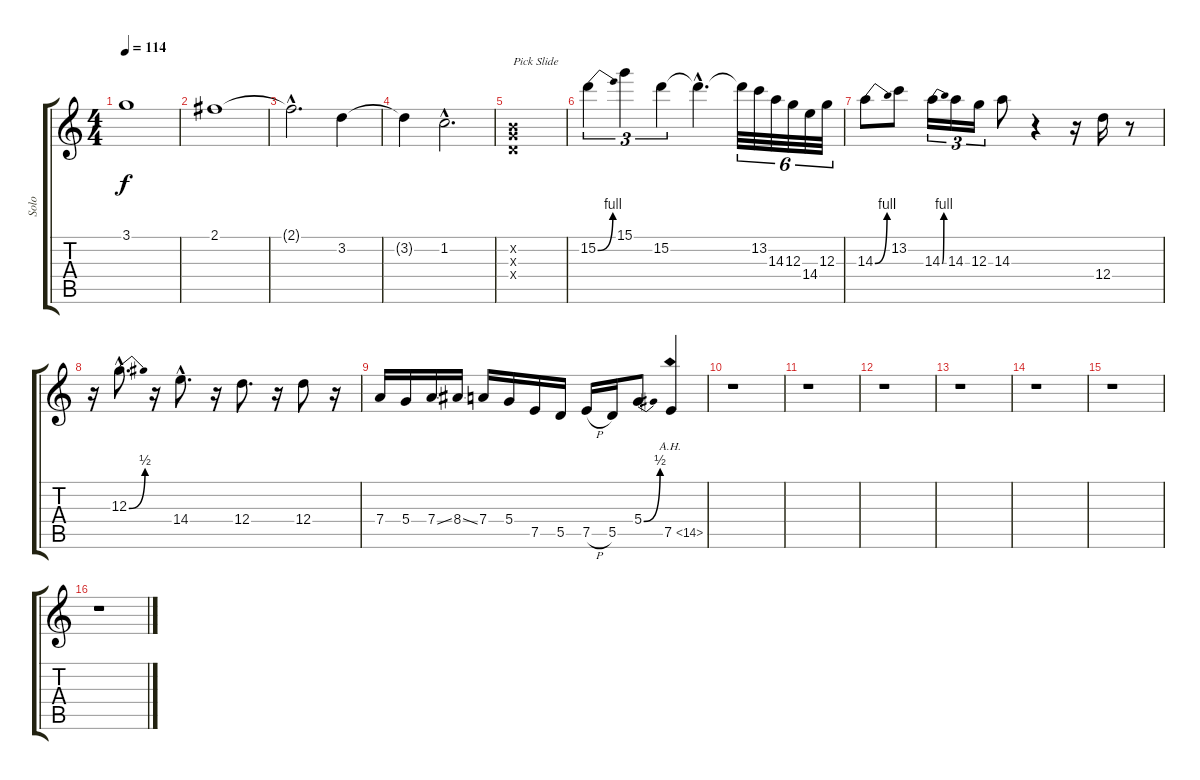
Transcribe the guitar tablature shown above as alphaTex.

\track ("Solo" "Solo") {instrument distortionguitar}
\staff {score tabs}
\tuning (E4 B3 G3 D3 A2 E2) {hide}
\ts (4 4)
\tempo 114
\clef g2
\ks c
3.1{t}.1{dy f} |
2.1.1 |
2.1{hac t}.2{d} 3.2.4 |
3.2{t}.4 1.2{hac}.2{d} |
(0.2{x} 0.3{x} 0.4{x}).1{txt "Pick Slide"} |
15.2{be (bend 0 0 60 4)}.4{tu (3 2)} 15.1.4{tu (3 2)} 15.2.4{tu (3 2)} 15.2{hac t}.4{d} 15.2{t}.32{tu (6 4)} 13.2.32{tu (6 4)} 14.3.32{tu (6 4)} 12.3.32{tu (6 4)} 14.4.32{tu (6 4)} 12.3.32{tu (6 4)} |
14.3{be (bend 0 0 60 4)}.8 13.2.8 14.3{be (bend 0 0 60 4)}.16{tu (3 2)} 14.3.16{tu (3 2)} 12.3.16{tu (3 2)} 14.3.8 r.4 r.16 12.4.16 r.8 |
r.16 12.3{be (bend 0 0 60 2) hac}.8{d} r.16 14.4{hac}.8{d} r.16 12.4.8{d} r.16 12.4.8 r.16 |
7.4.16 5.4.16 7.4{ss}.16 8.4{ss}.16 7.4.16 5.4.16 7.5.16 5.5.16 7.5{h}.16 5.5.16 5.4{be (bend 0 0 60 2)}.8 7.5{ah 7}.4 |
r.1 |
r.1 |
r.1 |
r.1 |
r.1 |
r.1 |
r.1
